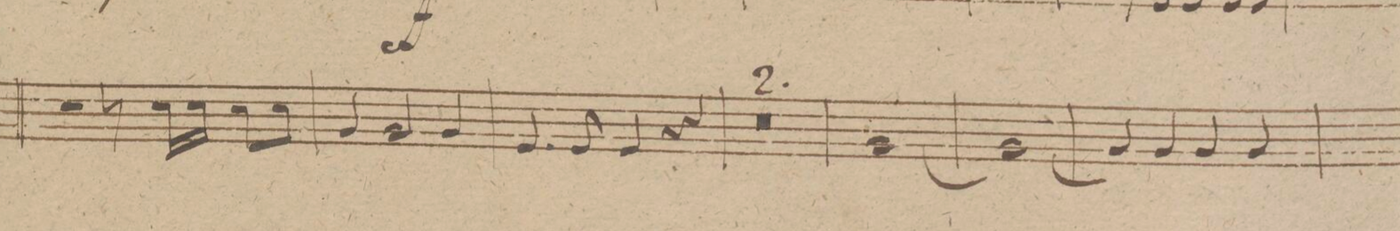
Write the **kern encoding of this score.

**kern	**dynam
*I"Clarino 2do in E.	*
*clefG2	*
*k[f#c#g#d#]	*
*met(c)	*
*M4/4	*
2r	.
8r	.
16ee\LL	.
16ee\JJ	.
8ee\L	.
8ee\J	.
=164	=164
4b/	.
2b/	.
4b/	.
=165	=165
4.g#/	.
8g#/	.
4g#/	.
4r	.
=166	=166
0r	.
=167	=167
=168	=168
[<1b\	.
=169	=169
1b/_	.
=170	=170
4b/]	.
4b/	.
4b/	.
4b/	.
=171	=171
*-	*-
